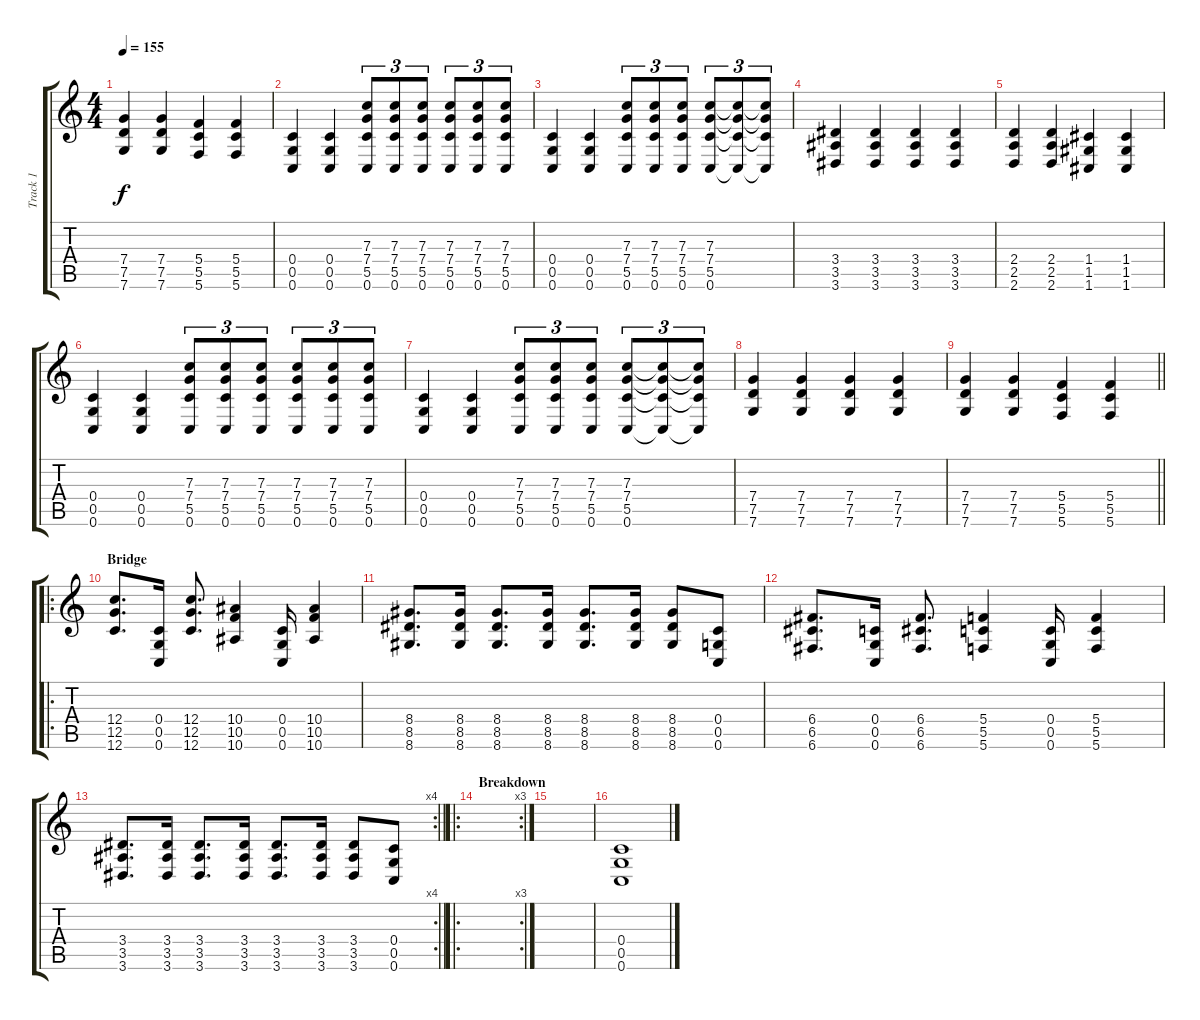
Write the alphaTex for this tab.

\track ("Track 1" "Track 1") {instrument distortionguitar}
\staff {score tabs}
\tuning (D4 A3 F3 C3 G2 C2) {hide}
\ts (4 4)
\tempo 155
\clef g2
\ks c
(7.4 7.5 7.6).4{dy f} (7.4 7.5 7.6).4 (5.4 5.5 5.6).4 (5.4 5.5 5.6).4 |
(0.4 0.5 0.6).4 (0.4 0.5 0.6).4 (7.3 7.4 5.5 0.6).8{tu (3 2)} (7.3 7.4 5.5 0.6).8{tu (3 2)} (7.3 7.4 5.5 0.6).8{tu (3 2)} (7.3 7.4 5.5 0.6).8{tu (3 2)} (7.3 7.4 5.5 0.6).8{tu (3 2)} (7.3 7.4 5.5 0.6).8{tu (3 2)} |
(0.4 0.5 0.6).4 (0.4 0.5 0.6).4 (7.3 7.4 5.5 0.6).8{tu (3 2)} (7.3 7.4 5.5 0.6).8{tu (3 2)} (7.3 7.4 5.5 0.6).8{tu (3 2)} (7.3 7.4 5.5 0.6).8{tu (3 2)} (7.3{t} 7.4{t} 5.5{t} 0.6{t}).8{tu (3 2)} (7.3{t} 7.4{t} 5.5{t} 0.6{t}).8{tu (3 2)} |
(3.4 3.5 3.6).4 (3.4 3.5 3.6).4 (3.4 3.5 3.6).4 (3.4 3.5 3.6).4 |
(2.4 2.5 2.6).4 (2.4 2.5 2.6).4 (1.4 1.5 1.6).4 (1.4 1.5 1.6).4 |
(0.4 0.5 0.6).4 (0.4 0.5 0.6).4 (7.3 7.4 5.5 0.6).8{tu (3 2)} (7.3 7.4 5.5 0.6).8{tu (3 2)} (7.3 7.4 5.5 0.6).8{tu (3 2)} (7.3 7.4 5.5 0.6).8{tu (3 2)} (7.3 7.4 5.5 0.6).8{tu (3 2)} (7.3 7.4 5.5 0.6).8{tu (3 2)} |
(0.4 0.5 0.6).4 (0.4 0.5 0.6).4 (7.3 7.4 5.5 0.6).8{tu (3 2)} (7.3 7.4 5.5 0.6).8{tu (3 2)} (7.3 7.4 5.5 0.6).8{tu (3 2)} (7.3 7.4 5.5 0.6).8{tu (3 2)} (7.3{t} 7.4{t} 5.5{t} 0.6{t}).8{tu (3 2)} (7.3{t} 7.4{t} 5.5{t} 0.6{t}).8{tu (3 2)} |
(7.4 7.5 7.6).4 (7.4 7.5 7.6).4 (7.4 7.5 7.6).4 (7.4 7.5 7.6).4 |
\barLineRight lightlight
(7.4 7.5 7.6).4 (7.4 7.5 7.6).4 (5.4 5.5 5.6).4 (5.4 5.5 5.6).4 |
\ro
\section ("" "Bridge")
(12.4 12.5 12.6).8{d} (0.4 0.5 0.6).16 (12.4 12.5 12.6).8{d} (10.4 10.5 10.6).4 (0.4 0.5 0.6).16 (10.4 10.5 10.6).4 |
(8.4 8.5 8.6).8{d} (8.4 8.5 8.6).16 (8.4 8.5 8.6).8{d} (8.4 8.5 8.6).16 (8.4 8.5 8.6).8{d} (8.4 8.5 8.6).16 (8.4 8.5 8.6).8 (0.4 0.5 0.6).8 |
(6.4 6.5 6.6).8{d} (0.4 0.5 0.6).16 (6.4 6.5 6.6).8{d} (5.4 5.5 5.6).4 (0.4 0.5 0.6).16 (5.4 5.5 5.6).4 |
\rc 4
\barLineRight lightlight
(3.4 3.5 3.6).8{d} (3.4 3.5 3.6).16 (3.4 3.5 3.6).8{d} (3.4 3.5 3.6).16 (3.4 3.5 3.6).8{d} (3.4 3.5 3.6).16 (3.4 3.5 3.6).8 (0.4 0.5 0.6).8 |
\ro
\rc 3
\section ("" "Breakdown")
|
|
(0.4 0.5 0.6).1
